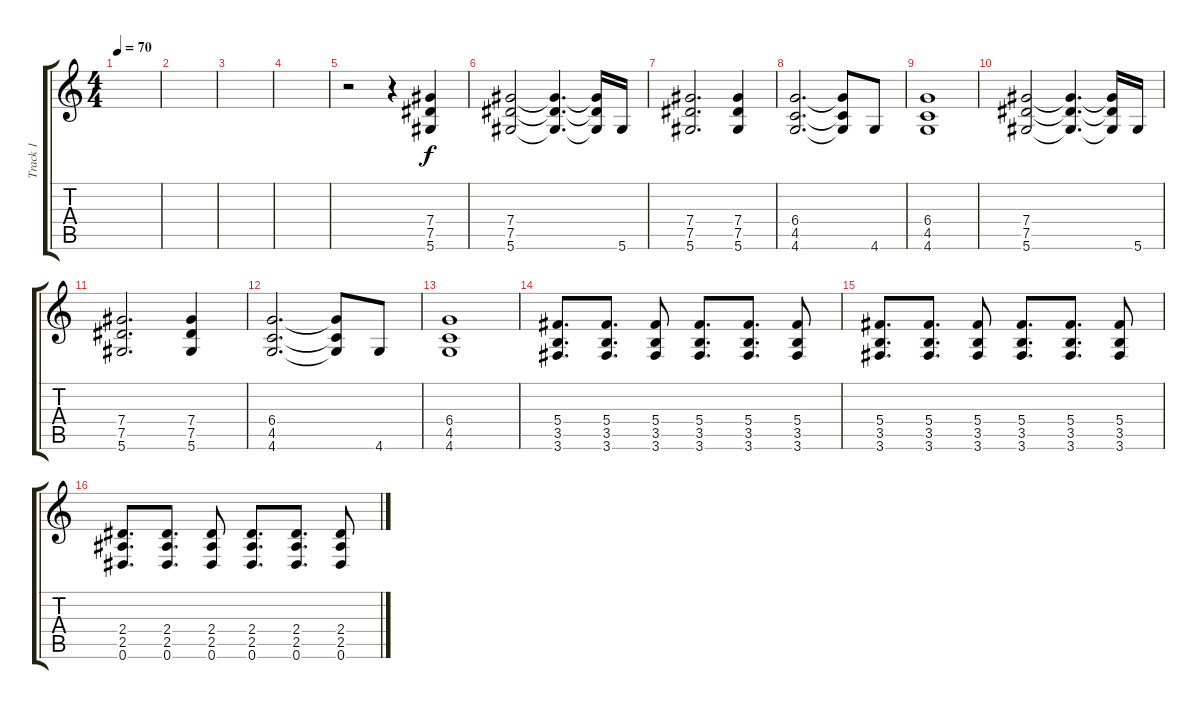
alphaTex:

\track ("Track 1" "Track 1") {instrument distortionguitar}
\staff {score tabs}
\tuning (Eb4 Bb3 Gb3 Db3 Ab2 Eb2) {hide}
\ts (4 4)
\tempo 70
\clef g2
\ks c
|
|
|
|
r.2 r.4 (7.4 7.5 5.6).4{volume 13} |
(7.4 7.5 5.6).2 (7.4{t} 7.5{t} 5.6{t}).4{d} (7.4{t} 7.5{t} 5.6{t}).16 5.6.16 |
(7.4 7.5 5.6).2{d} (7.4 7.5 5.6).4 |
(6.4 4.5 4.6).2{d} (6.4{t} 4.5{t} 4.6{t}).8 4.6.8 |
(6.4 4.5 4.6).1 |
(7.4 7.5 5.6).2 (7.4{t} 7.5{t} 5.6{t}).4{d} (7.4{t} 7.5{t} 5.6{t}).16 5.6.16 |
(7.4 7.5 5.6).2{d} (7.4 7.5 5.6).4 |
(6.4 4.5 4.6).2{d} (6.4{t} 4.5{t} 4.6{t}).8 4.6.8 |
(6.4 4.5 4.6).1 |
(5.4 3.5 3.6).8{d} (5.4 3.5 3.6).8{d} (5.4 3.5 3.6).8 (5.4 3.5 3.6).8{d} (5.4 3.5 3.6).8{d} (5.4 3.5 3.6).8 |
(5.4 3.5 3.6).8{d} (5.4 3.5 3.6).8{d} (5.4 3.5 3.6).8 (5.4 3.5 3.6).8{d} (5.4 3.5 3.6).8{d} (5.4 3.5 3.6).8 |
(2.4 2.5 0.6).8{d} (2.4 2.5 0.6).8{d} (2.4 2.5 0.6).8 (2.4 2.5 0.6).8{d} (2.4 2.5 0.6).8{d} (2.4 2.5 0.6).8
